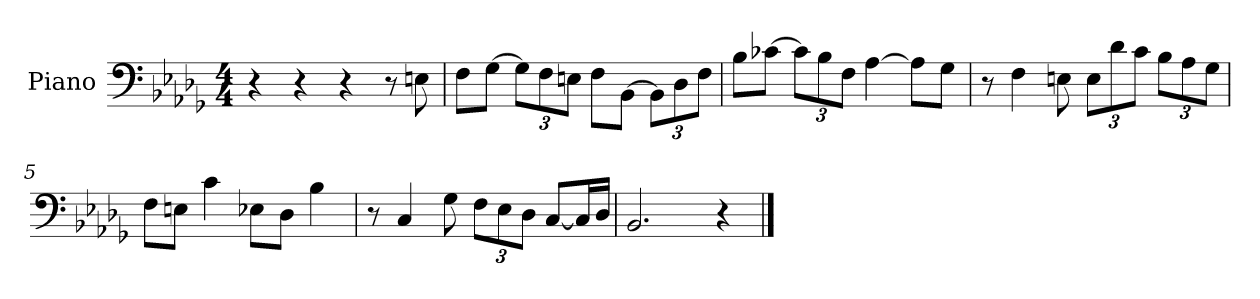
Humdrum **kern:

**kern
*part1
*staff1
*I"Piano
*I'Pno.
*clefF4
*k[b-e-a-d-g-]
*M4/4
=1
4r
4r
4r
8r
8En\
=2
8F\L
[8G-\J
*Xbrackettup
12G-\L]
12F\
12En\J
8F\L
[8BB-\J
12BB-\L]
12D-\
12F\J
=3
8B-\L
[8c-X\J
12c-\L]
12B-\
12F\J
[4A-\
8A-\L]
8G-\J
=4
8r
4F\
8En\
12E\L
12d-\
12c\J
12B-\L
12A-\
12G-\J
=5
8F\L
8En\J
4c\
8E-X\L
8D-\J
4B-\
!!LO:LB:g=z
=6
8r
4C/
8G-\
12F\L
12E-\
12D-\J
[8C/L
16C/L]
16D-/JJ
=7
2.BB-/
4r
==
*-
